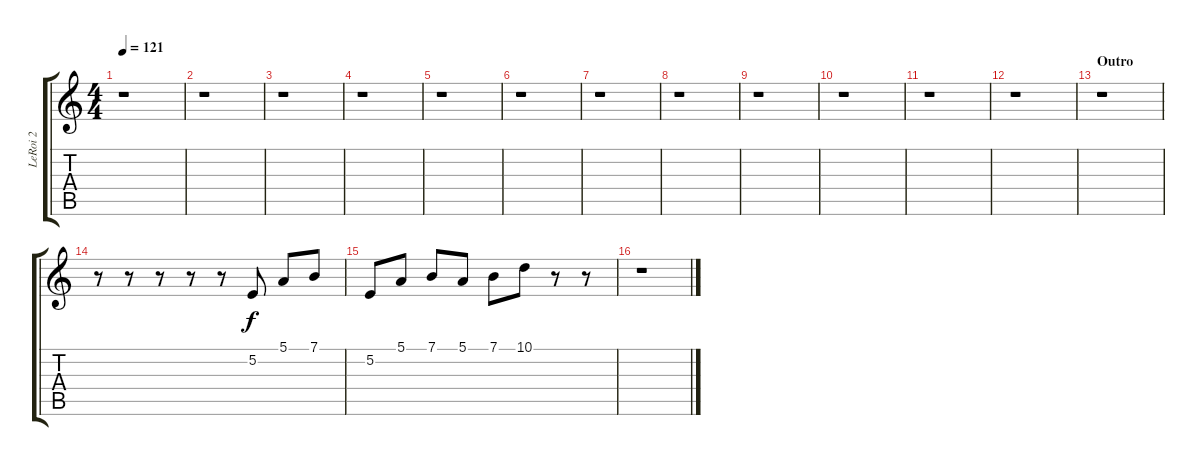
\track ("LeRoi 2" "LeRoi 2") {instrument altosax}
\staff {score tabs}
\tuning (E4 B3 G3 D3 A2 E2) {hide}
\ts (4 4)
\tempo 121
\clef g2
\ks c
r.1{dy f} |
r.1 |
r.1 |
r.1 |
r.1 |
r.1 |
r.1 |
r.1 |
r.1 |
r.1 |
r.1 |
r.1 |
\section ("" "Outro")
r.1 |
r.8 r.8 r.8 r.8 r.8 5.2.8 5.1.8 7.1.8 |
5.2.8 5.1.8 7.1.8 5.1.8 7.1.8 10.1.8 r.8 r.8 |
r.1
